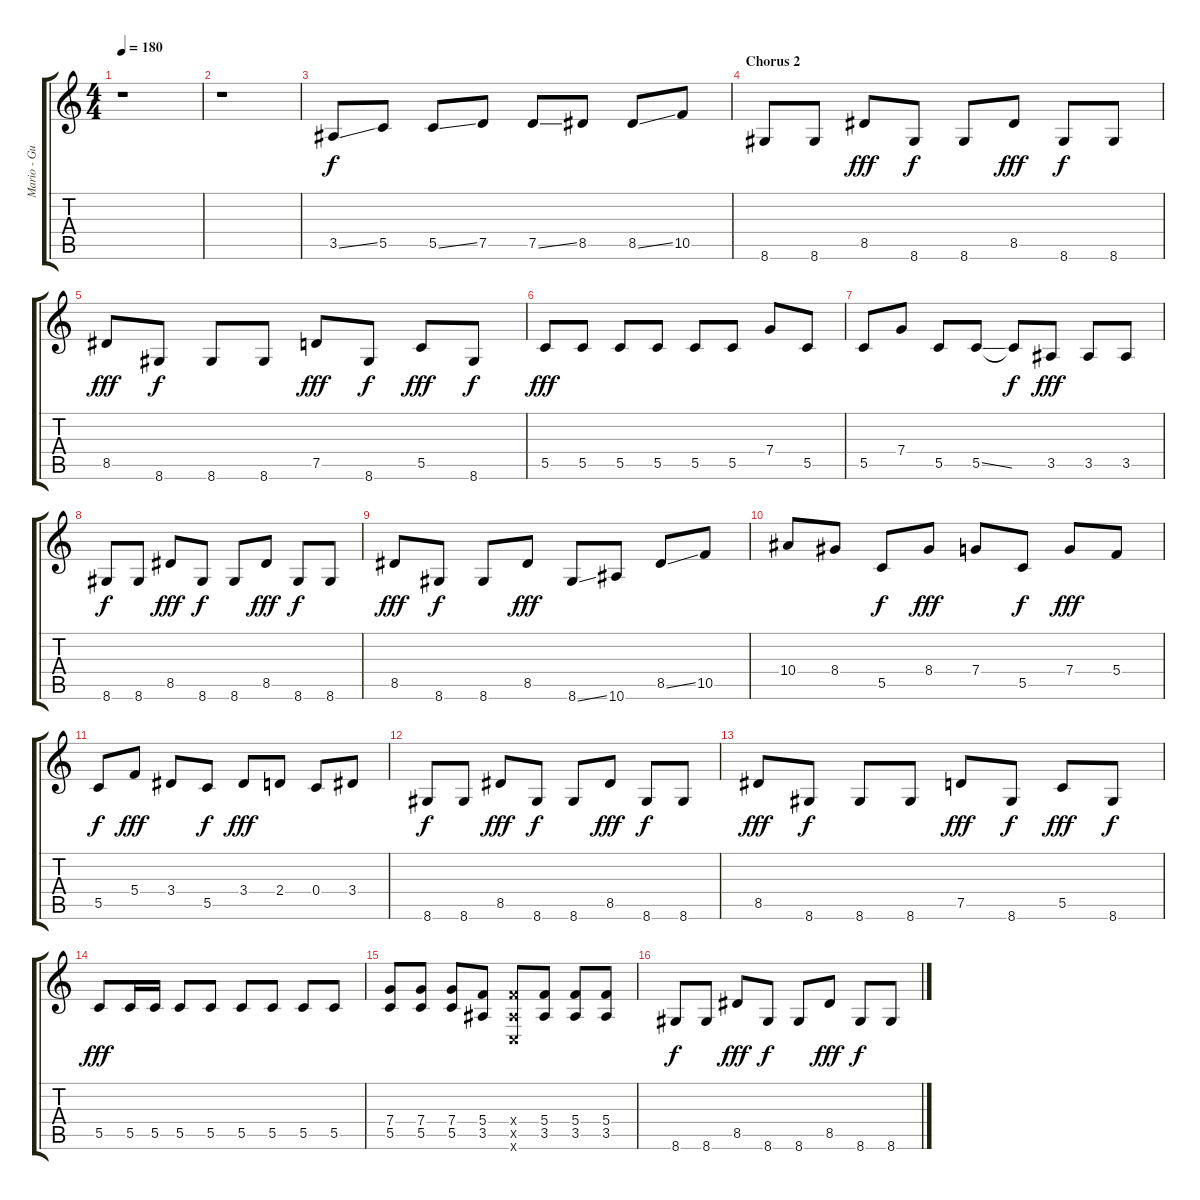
\track ("Mario - Guitar 1 " "Mario - Gu") {instrument distortionguitar}
\staff {score tabs}
\tuning (D4 A3 F3 C3 G2 C2) {hide}
\ts (4 4)
\tempo 180
\clef g2
\ks c
r.1{dy f} |
r.1 |
3.5{ss}.8 5.5.8 5.5{ss}.8 7.5.8 7.5{ss}.8 8.5.8 8.5{ss}.8 10.5.8 |
\section ("" "Chorus 2")
8.6.8 8.6.8 8.5.8{dy fff} 8.6.8{dy f} 8.6.8 8.5.8{dy fff} 8.6.8{dy f} 8.6.8 |
8.5.8{dy fff} 8.6.8{dy f} 8.6.8 8.6.8 7.5.8{dy fff} 8.6.8{dy f} 5.5.8{dy fff} 8.6.8{dy f} |
5.5.8{dy fff} 5.5.8 5.5.8 5.5.8 5.5.8 5.5.8 7.4.8 5.5.8 |
5.5.8 7.4.8 5.5.8 5.5{ss}.8 5.5{t}.8{dy f} 3.5.8{dy fff} 3.5.8 3.5.8 |
8.6.8{dy f} 8.6.8 8.5.8{dy fff} 8.6.8{dy f} 8.6.8 8.5.8{dy fff} 8.6.8{dy f} 8.6.8 |
8.5.8{dy fff} 8.6.8{dy f} 8.6.8 8.5.8{dy fff} 8.6{ss}.8 10.6.8 8.5{ss}.8 10.5.8 |
10.4.8 8.4.8 5.5.8{dy f} 8.4.8{dy fff} 7.4.8 5.5.8{dy f} 7.4.8{dy fff} 5.4.8 |
5.5.8{dy f} 5.4.8{dy fff} 3.4.8 5.5.8{dy f} 3.4.8{dy fff} 2.4.8 0.4.8 3.4.8 |
8.6.8{dy f} 8.6.8 8.5.8{dy fff} 8.6.8{dy f} 8.6.8 8.5.8{dy fff} 8.6.8{dy f} 8.6.8 |
8.5.8{dy fff} 8.6.8{dy f} 8.6.8 8.6.8 7.5.8{dy fff} 8.6.8{dy f} 5.5.8{dy fff} 8.6.8{dy f} |
5.5.8{dy fff} 5.5.16 5.5.16 5.5.8 5.5.8 5.5.8 5.5.8 5.5.8 5.5.8 |
(7.4 5.5).8 (7.4 5.5).8 (7.4 5.5).8 (5.4 3.5).8 (5.4{x} 3.5{x} 0.6{x}).8 (5.4 3.5).8 (5.4 3.5).8 (5.4 3.5).8 |
8.6.8{dy f} 8.6.8 8.5.8{dy fff} 8.6.8{dy f} 8.6.8 8.5.8{dy fff} 8.6.8{dy f} 8.6.8
